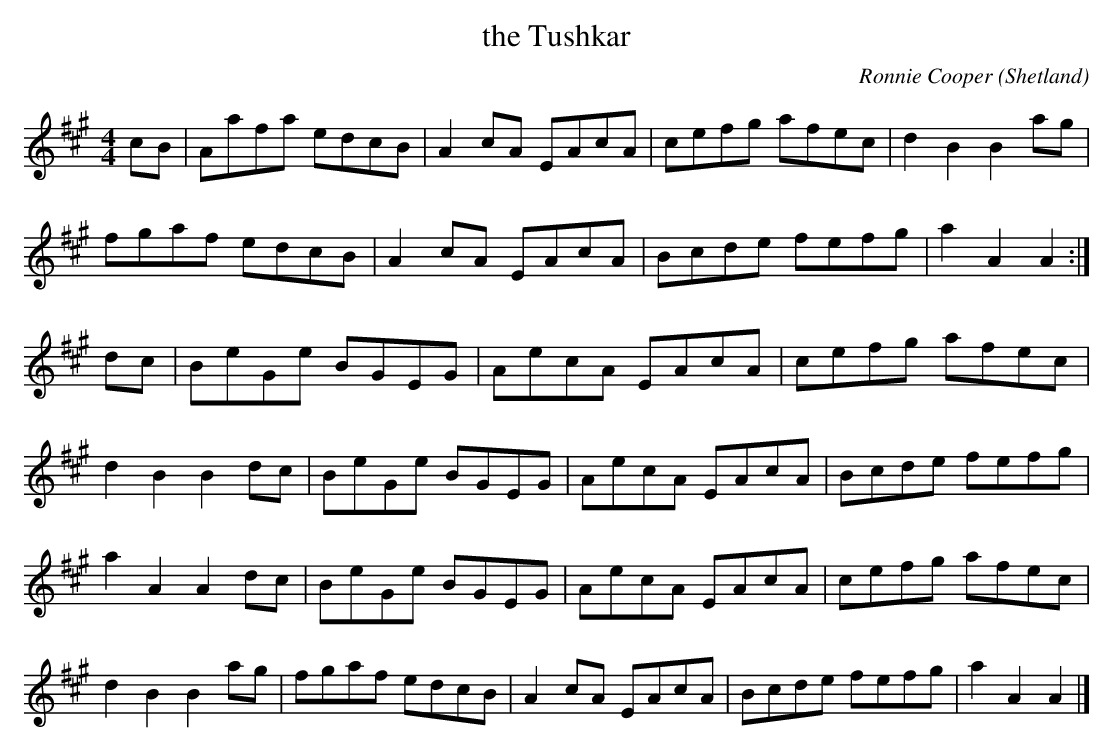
X:1
T:the Tushkar
C:Ronnie Cooper
M:4/4
O:Shetland
K:A major
cB|\
Aafa edcB | A2cA EAcA | cefg afec | d2B2B2ag|\
fgaf edcB | A2cA EAcA | Bcde fefg | a2 A2A2 :|\
dc|\
BeGe BGEG | AecA EAcA | cefg afec | d2B2B2dc|\
BeGe BGEG | AecA EAcA | Bcde fefg | a2A2A2dc|\
BeGe BGEG | AecA EAcA | cefg afec | d2B2B2ag|\
fgaf edcB | A2cA EAcA | Bcde fefg | a2A2A2 |]
